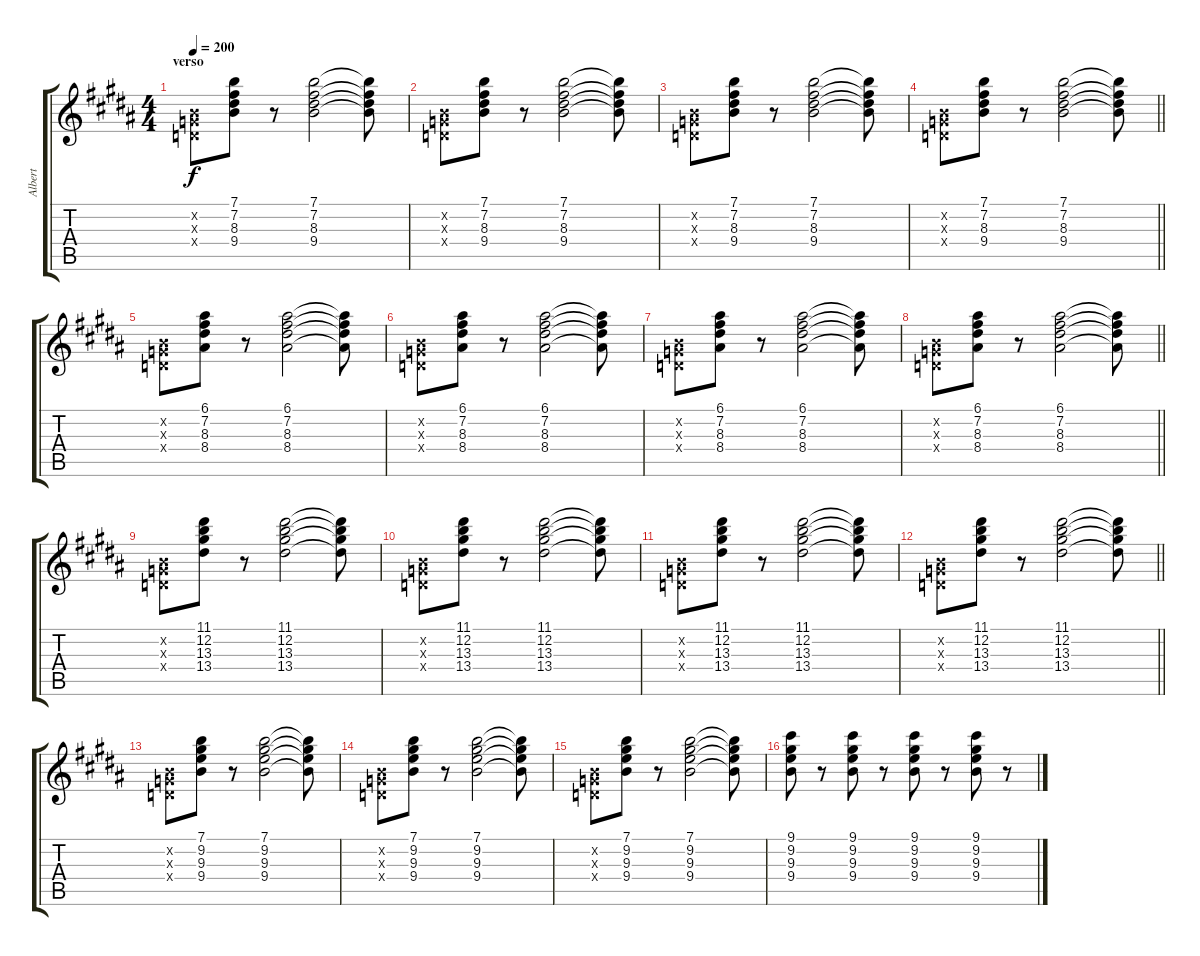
\track ("Albert" "Albert") {instrument electricguitarjazz}
\staff {score tabs}
\tuning (E4 B3 G3 D3 A2 E2) {hide}
\ts (4 4)
\section ("" "verso")
\tempo 200
\clef g2
\ks b
(0.2{x} 0.3{x} 0.4{x}).8{dy f} (7.1 7.2 8.3 9.4).8 r.8 (7.1 7.2 8.3 9.4).2 (7.1{t} 7.2{t} 8.3{t} 9.4{t}).8 |
(0.2{x} 0.3{x} 0.4{x}).8 (7.1 7.2 8.3 9.4).8 r.8 (7.1 7.2 8.3 9.4).2 (7.1{t} 7.2{t} 8.3{t} 9.4{t}).8 |
(0.2{x} 0.3{x} 0.4{x}).8 (7.1 7.2 8.3 9.4).8 r.8 (7.1 7.2 8.3 9.4).2 (7.1{t} 7.2{t} 8.3{t} 9.4{t}).8 |
\barLineRight lightlight
(0.2{x} 0.3{x} 0.4{x}).8 (7.1 7.2 8.3 9.4).8 r.8 (7.1 7.2 8.3 9.4).2 (7.1{t} 7.2{t} 8.3{t} 9.4{t}).8 |
(0.2{x} 0.3{x} 0.4{x}).8 (6.1 7.2 8.3 8.4).8 r.8 (6.1 7.2 8.3 8.4).2 (6.1{t} 7.2{t} 8.3{t} 8.4{t}).8 |
(0.2{x} 0.3{x} 0.4{x}).8 (6.1 7.2 8.3 8.4).8 r.8 (6.1 7.2 8.3 8.4).2 (6.1{t} 7.2{t} 8.3{t} 8.4{t}).8 |
(0.2{x} 0.3{x} 0.4{x}).8 (6.1 7.2 8.3 8.4).8 r.8 (6.1 7.2 8.3 8.4).2 (6.1{t} 7.2{t} 8.3{t} 8.4{t}).8 |
\barLineRight lightlight
(0.2{x} 0.3{x} 0.4{x}).8 (6.1 7.2 8.3 8.4).8 r.8 (6.1 7.2 8.3 8.4).2 (6.1{t} 7.2{t} 8.3{t} 8.4{t}).8 |
(0.2{x} 0.3{x} 0.4{x}).8 (11.1 12.2 13.3 13.4).8 r.8 (11.1 12.2 13.3 13.4).2 (11.1{t} 12.2{t} 13.3{t} 13.4{t}).8 |
(0.2{x} 0.3{x} 0.4{x}).8 (11.1 12.2 13.3 13.4).8 r.8 (11.1 12.2 13.3 13.4).2 (11.1{t} 12.2{t} 13.3{t} 13.4{t}).8 |
(0.2{x} 0.3{x} 0.4{x}).8 (11.1 12.2 13.3 13.4).8 r.8 (11.1 12.2 13.3 13.4).2 (11.1{t} 12.2{t} 13.3{t} 13.4{t}).8 |
\barLineRight lightlight
(0.2{x} 0.3{x} 0.4{x}).8 (11.1 12.2 13.3 13.4).8 r.8 (11.1 12.2 13.3 13.4).2 (11.1{t} 12.2{t} 13.3{t} 13.4{t}).8 |
(0.2{x} 0.3{x} 0.4{x}).8 (7.1 9.2 9.3 9.4).8 r.8 (7.1 9.2 9.3 9.4).2 (7.1{t} 9.2{t} 9.3{t} 9.4{t}).8 |
(0.2{x} 0.3{x} 0.4{x}).8 (7.1 9.2 9.3 9.4).8 r.8 (7.1 9.2 9.3 9.4).2 (7.1{t} 9.2{t} 9.3{t} 9.4{t}).8 |
(0.2{x} 0.3{x} 0.4{x}).8 (7.1 9.2 9.3 9.4).8 r.8 (7.1 9.2 9.3 9.4).2 (7.1{t} 9.2{t} 9.3{t} 9.4{t}).8 |
(9.1 9.2 9.3 9.4).8 r.8 (9.1 9.2 9.3 9.4).8 r.8 (9.1 9.2 9.3 9.4).8 r.8 (9.1 9.2 9.3 9.4).8 r.8
